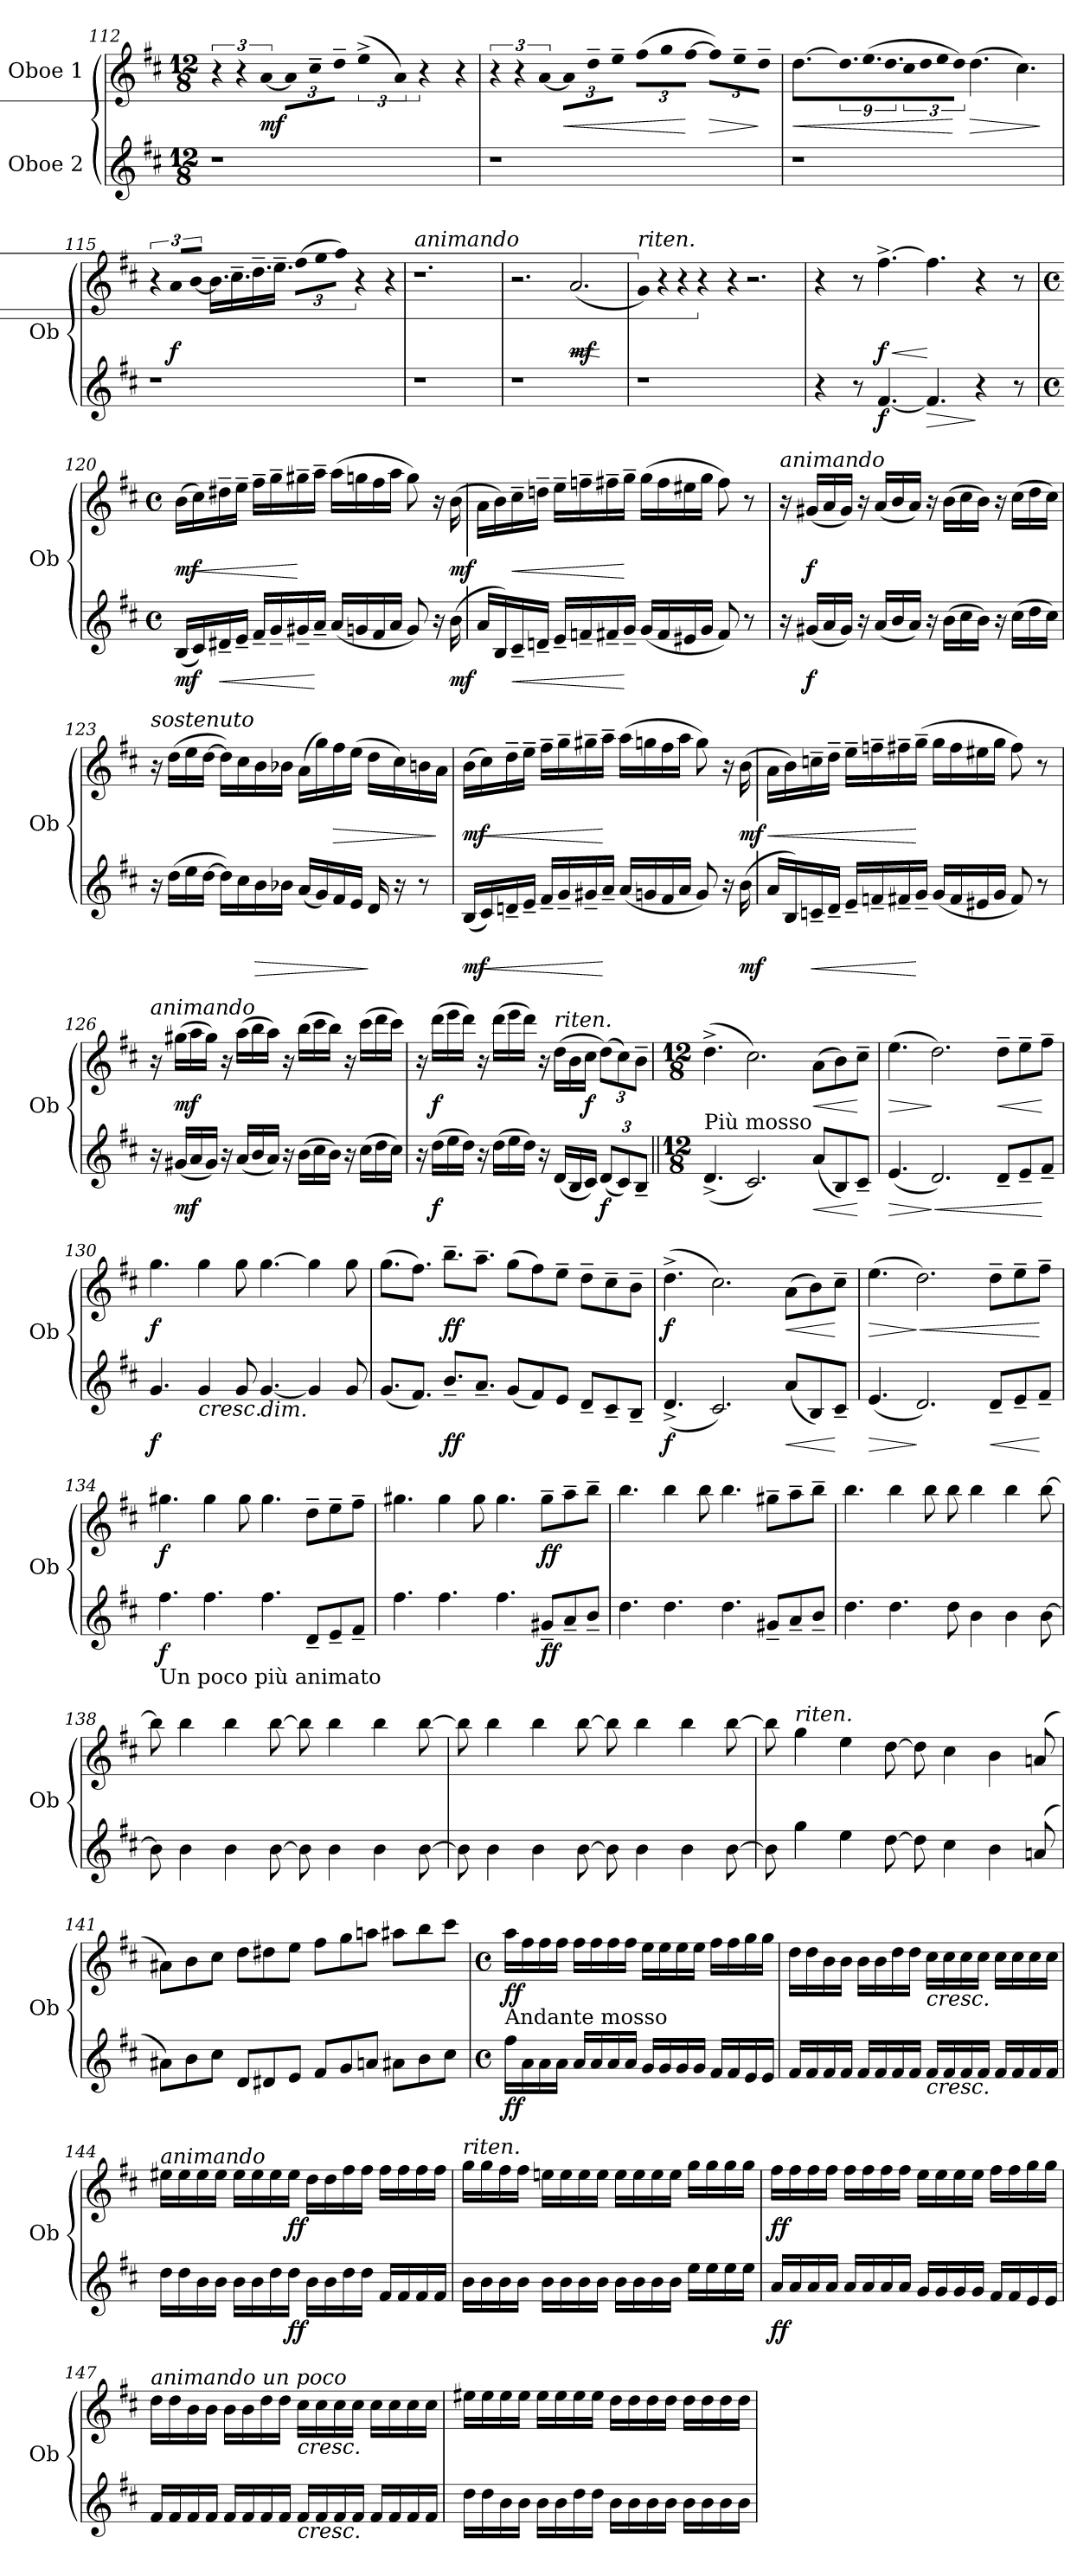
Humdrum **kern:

**kern	**dynam	**kern	**dynam
*part2	*part2	*part1	*part1
*staff2	*staff2	*staff1	*staff1
*I"Oboe 2	*	*I"Oboe 1	*
*I'Ob	*	*I'Ob	*
*clefG2	*	*clefG2	*
*k[f#c#]	*	*k[f#c#]	*
*M12/8	*	*M12/8	*
=112	=112	=112	=112
!	!	!LO:N:vis=8	!
1r	.	12r	.
!	!	!LO:N:vis=8	!
.	.	12r	.
!	!	!LO:N:vis=8	!
.	.	[12a/	mf
!	!	!LO:N:vis=8	!
.	.	12a\L]	.
!	!	!LO:N:vis=8	!
.	.	12cc#~\	.
!	!	!LO:N:vis=8	!
.	.	12dd~\J	.
!	!	!LO:N:vis=4	!
.	.	(6ee^\	.
!	!	!LO:N:vis=8	!
.	.	12a/)	.
!	!	!LO:N:vis=4	!
.	.	6r	.
!	!	!LO:N:vis=8	!
.	.	12r	.
=113	=113	=113	=113
!	!	!LO:N:vis=8	!
1r	.	12r	.
!	!	!LO:N:vis=8	!
.	.	12r	.
!	!	!LO:N:vis=8	!
.	.	[12a/	.
!	!	!LO:N:vis=8	!LO:HP:b
.	.	12a\L]	<
!	!	!LO:N:vis=8	!
.	.	12dd~\	.
!	!	!LO:N:vis=8	!
.	.	12ee~\J	.
!	!	!LO:N:vis=8	!
.	.	(12ff#\L	.
!	!	!LO:N:vis=8	!
.	.	12gg\	.
!	!	!LO:N:vis=8	!
.	.	[12ff#\J	[
!	!	!LO:N:vis=8	!LO:HP:b
.	.	12ff#\L])	>
!	!	!LO:N:vis=8	!
.	.	12ee~\	.
!	!	!LO:N:vis=8	!
.	.	12dd~\J	]
=114	=114	=114	=114
!	!	!LO:N:vis=4.	!LO:HP:b
1r	.	[4dd\	<
!	!	!LO:N:vis=32.	!
.	.	36dd\]	.
!	!	!LO:N:vis=32.	!
.	.	(36ee\	.
!	!	!LO:N:vis=32.	!
.	.	36dd\	.
!	!	!LO:N:vis=16	!
.	.	24cc#\	.
!	!	!LO:N:vis=16	!
.	.	24dd\	.
!	!	!LO:N:vis=16	!
.	.	24ee\	.
!	!	!LO:N:vis=16	!
.	.	24dd\JJ)	[
!	!	!LO:N:vis=4.	!LO:HP:b
.	.	(4dd\	>
!	!	!LO:N:vis=4.	!
.	.	4cc#\)	.
.	.	.	]
=115	=115	=115	=115
!	!	!LO:N:vis=8	!
1r	.	12r	.
!	!	!LO:N:vis=8	!
.	.	12a/L	f
!	!	!LO:N:vis=8	!
.	.	[12b/J	.
!	!	!LO:N:vis=16.	!
.	.	16b\LL]	.
!	!	!LO:N:vis=16.	!
.	.	16cc#~\	.
!	!	!LO:N:vis=16.	!
.	.	16dd~\	.
!	!	!LO:N:vis=16.	!
.	.	16ee~\JJ	.
!	!	!LO:N:vis=8	!
.	.	(12ff#\L	.
!	!	!LO:N:vis=8	!
.	.	12gg\	.
!	!	!LO:N:vis=8	!
.	.	12aa\J)	.
!	!	!LO:N:vis=4	!
.	.	6r	.
!	!	!LO:N:vis=8	!
.	.	12r	.
=116	=116	=116	=116
!	!	!LO:TX:a:i:t=animando	!
!	!	!LO:N:vis=1.	!
1r	.	1r	.
=117	=117	=117	=117
!	!	!LO:N:vis=2.	!
1r	.	2r	.
!	!	!LO:N:vis=2.	!LO:HP:b
.	.	(2a/	< mf
.	.	.	[
=118	=118	=118	=118
!	!	!LO:N:vis=8	!
1r	.	12g/)	.
!	!	!LO:N:vis=8	!
.	.	12r	.
!	!	!LO:N:vis=8	!
.	.	12r	.
!	!	!LO:N:vis=4	!
.	.	6r	.
!	!	!LO:N:vis=8	!
.	.	12r	.
!	!	!LO:N:vis=2.	!
.	.	2r	.
!	!	!LO:TX:a:i:t=riten.	!
=119	=119	=119	=119
4r	.	4r	.
8r	.	8r	.
!	!	!	!LO:HP:b
[4.f#/	f	[4.ff#^\	< f
!	!LO:HP:b	!	!
4.f#/]	>	4.ff#\]	[
4r	]	4r	.
8r	.	8r	.
=120	=120	=120	=120
*M4/4	*	*M4/4	*
*met(c)	*	*met(c)	*
(16B/LL	mf	(16b\LL	mf
!	!	!	!LO:HP:b
16c#/)	.	16cc#\)	<
!	!LO:HP:b	!	!
16d#X~/	<	16dd#X~\	.
16e~/JJ	.	16ee~\JJ	.
16f#~/LL	.	16ff#~\LL	.
16g~/	.	16gg~\	.
16g#X~/	.	16gg#X~\	[
16a~/JJ	[	16aa~\JJ	.
(16a/LL	.	(16aa\LL	.
16gn/	.	16ggn\	.
16f#/	.	16ff#\	.
16a/JJ	.	16aa\JJ	.
8g/)	.	8gg\)	.
16r	.	16r	.
(16b\	mf	(16b\	mf
=121	=121	=121	=121
16a/LL	.	16a\LL	.
16B/)	.	16b\)	.
!	!LO:HP:b	!	!LO:HP:b
16c#~/	<	16cc#~\	<
16dn~/JJ	.	16ddn~\JJ	.
16e~/LL	.	16ee~\LL	.
16fn~/	.	16ffn~\	.
16f#X~/	.	16ff#X~\	.
16g~/JJ	[	16gg~\JJ	[
(16g/LL	.	(16gg\LL	.
16f#/	.	16ff#\	.
16e#X/	.	16ee#X\	.
16g/JJ	.	16gg\JJ	.
8f#/)	.	8ff#\)	.
8r	.	8r	.
=122	=122	=122	=122
!	!	!LO:TX:a:i:t=animando	!
16r	.	16r	.
(16g#X/LL	f	(16g#X/LL	f
16a/	.	16a/	.
16g#/JJ)	.	16g#/JJ)	.
16r	.	16r	.
(16a/LL	.	(16a/LL	.
16b/	.	16b/	.
16a/JJ)	.	16a/JJ)	.
16r	.	16r	.
(16b\LL	.	(16b\LL	.
16cc#\	.	16cc#\	.
16b\JJ)	.	16b\JJ)	.
16r	.	16r	.
(16cc#\LL	.	(16cc#\LL	.
16dd\	.	16dd\	.
16cc#\JJ)	.	16cc#\JJ)	.
=123	=123	=123	=123
!	!	!LO:TX:a:i:t=sostenuto	!
16r	.	16r	.
(16dd\LL	.	(16dd\LL	.
16ee\	.	16ee\	.
[16dd\JJ	.	[16dd\JJ	.
16dd\LL])	.	16dd\LL])	.
16cc#\	.	16cc#\	.
!	!LO:HP:b	!	!
16b\	>	16b\	.
16b-X\JJ	.	16b-X\JJ	.
(16a/LL	.	(16a\LL	.
16g/)	.	16gg\)	.
!	!	!	!LO:HP:b
16f#/	.	16ff#\	>
16e/JJ	.	(16ee\JJ	.
16d/	]	16dd\LL	.
16r	.	16cc#\)	.
8r	.	16bn\	.
.	.	16a\JJ	]
=124	=124	=124	=124
(16B/LL	mf	(16b\LL	mf
!	!LO:HP:b	!	!LO:HP:b
16c#/)	<	16cc#\)	<
16dn~/	.	16dd~\	.
16e~/JJ	.	16ee~\JJ	.
16f#~/LL	.	16ff#~\LL	.
16g~/	.	16gg~\	.
16g#X~/	.	16gg#X~\	.
16a~/JJ	[	16aa~\JJ	[
(16a/LL	.	(16aa\LL	.
16gn/	.	16ggn\	.
16f#/	.	16ff#\	.
16a/JJ	.	16aa\JJ	.
8g/)	.	8gg\)	.
16r	.	16r	.
(16b\	mf	(16b\	mf
=125	=125	=125	=125
!	!	!	!LO:HP:b
16a/LL	.	16a\LL	<
16B/)	.	16b\)	.
!	!LO:HP:b	!	!
16cn~/	<	16ccn~\	.
16d~/JJ	.	16dd~\JJ	.
16e~/LL	.	16ee~\LL	.
16fn~/	.	16ffn~\	.
16f#X~/	.	16ff#X~\	.
16g~/JJ	[	(16gg~\JJ	[
(16g/LL	.	16gg\LL	.
16f#/	.	16ff#\	.
16e#X/	.	16ee#X\	.
16g/JJ	.	16gg\JJ	.
8f#/)	.	8ff#\)	.
8r	.	8r	.
=126	=126	=126	=126
!	!	!LO:TX:a:i:t=animando	!
16r	.	16r	.
(16g#X/LL	mf	(16gg#X\LL	mf
16a/	.	16aa\	.
16g#/JJ)	.	16gg#\JJ)	.
16r	.	16r	.
(16a/LL	.	(16aa\LL	.
16b/	.	16bb\	.
16a/JJ)	.	16aa\JJ)	.
16r	.	16r	.
(16b\LL	.	(16bb\LL	.
16cc#\	.	16ccc#\	.
16b\JJ)	.	16bb\JJ)	.
16r	.	16r	.
(16cc#\LL	.	(16ccc#\LL	.
16dd\	.	16ddd\	.
16cc#\JJ)	.	16ccc#\JJ)	.
=127	=127	=127	=127
16r	.	16r	.
(16dd\LL	f	(16ddd\LL	f
16ee\	.	16eee\	.
16dd\JJ)	.	16ddd\JJ)	.
16r	.	16r	.
(16dd\LL	.	(16ddd\LL	.
16ee\	.	16eee\	.
16dd\JJ)	.	16ddd\JJ)	.
16r	.	16r	.
!	!	!LO:TX:a:i:t=riten.	!
(16d/LL	.	(16dd\LL	.
16B/	.	16b\	.
16c#/JJ)	.	16cc#\JJ	f
(12d/L	f	(12dd\L)	.
12c#/)	.	12cc#\)	.
12B~/J	.	12b~\J	.
=128||	=128	=128	=128
*M12/8	*	*M12/8	*
!LO:TX:t=Più mosso	!	!	!
(4.d^/	.	(4.dd^\	.
2.c#/)	.	2.cc#\)	.
!	!LO:HP:b	!	!LO:HP:b
(8a/L	<	(8a\L	<
8B/)	.	8b\)	.
8c#~/J	[	8cc#~\J	[
=129	=129	=129	=129
!	!LO:HP:b	!	!LO:HP:b
(4.e/	>	(4.ee\	>
!	!LO:HP:n=1:b	!	!
2.d/)	] <	2.dd\)	]
!	!	!	!LO:HP:b
8d~/L	.	8dd~\L	<
8e~/	.	8ee~\	.
8f#~/J	[	8ff#~\J	[
=130	=130	=130	=130
4.g/	f	4.gg\	f
!LO:TX:b:i:t=cresc.	!	!	!
4g/	.	4gg\	.
8g/	.	8gg\	.
!LO:TX:b:i:t=dim.	!	!	!
[4.g/	.	[4.gg\	.
4g/]	.	4gg\]	.
8g/	.	8gg\	.
=131	=131	=131	=131
(8.g/L	.	(8.gg\L	.
8.f#/J)	.	8.ff#\J)	.
8.b~/L	ff	8.bb~\L	ff
8.a~/J	.	8.aa~\J	.
(8g/L	.	(8gg\L	.
8f#/)	.	8ff#\)	.
8e/J	.	8ee~\J	.
8d~/L	.	8dd~\L	.
8c#~/	.	8cc#~\	.
8B~/J	.	8b~\J	.
=132	=132	=132	=132
(4.d^/	f	(4.dd^\	f
2.c#/)	.	2.cc#\)	.
!	!LO:HP:b	!	!LO:HP:b
(8a/L	<	(8a\L	<
8B/)	.	8b\)	.
8c#~/J	[	8cc#~\J	[
=133	=133	=133	=133
!	!LO:HP:b	!	!LO:HP:b
(4.e/	>	(4.ee\	>
!	!	!	!LO:HP:n=1:b
2.d/)	]	2.dd\)	] <
!	!LO:HP:b	!	!
8d~/L	<	8dd~\L	.
8e~/	.	8ee~\	.
8f#~/J	[	8ff#~\J	[
=134	=134	=134	=134
!LO:TX:b:t=Un poco più animato	!	!	!
4.ff#\	f	4.gg#X\	f
4.ff#\	.	4gg#\	.
.	.	8gg#\	.
4.ff#\	.	4.gg#\	.
8d~/L	.	8dd~\L	.
8e~/	.	8ee~\	.
8f#~/J	.	8ff#~\J	.
=135	=135	=135	=135
4.ff#\	.	4.gg#X\	.
4.ff#\	.	4gg#\	.
.	.	8gg#\	.
4.ff#\	.	4.gg#\	.
8g#X~/L	ff	8gg#~\L	ff
8a~/	.	8aa~\	.
8b~/J	.	8bb~\J	.
=136	=136	=136	=136
4.dd\	.	4.bb\	.
4.dd\	.	4bb\	.
.	.	8bb\	.
4.dd\	.	4.bb\	.
8g#X~/L	.	8gg#X~\L	.
8a~/	.	8aa~\	.
8b~/J	.	8bb~\J	.
=137	=137	=137	=137
4.dd\	.	4.bb\	.
4.dd\	.	4bb\	.
.	.	8bb\	.
8dd\	.	8bb\	.
4b\	.	4bb\	.
4b\	.	4bb\	.
[8b\	.	[8bb\	.
=138	=138	=138	=138
8b\]	.	8bb\]	.
4b\	.	4bb\	.
4b\	.	4bb\	.
[8b\	.	[8bb\	.
8b\]	.	8bb\]	.
4b\	.	4bb\	.
4b\	.	4bb\	.
[8b\	.	[8bb\	.
=139	=139	=139	=139
8b\]	.	8bb\]	.
4b\	.	4bb\	.
4b\	.	4bb\	.
[8b\	.	[8bb\	.
8b\]	.	8bb\]	.
4b\	.	4bb\	.
4b\	.	4bb\	.
[8b\	.	[8bb\	.
=140	=140	=140	=140
8b\]	.	8bb\]	.
!	!	!LO:TX:a:i:t=riten.	!
4gg\	.	4gg\	.
4ee\	.	4ee\	.
[8dd\	.	[8dd\	.
8dd\]	.	8dd\]	.
4cc#\	.	4cc#\	.
4b\	.	4b\	.
(8an/	.	(8an/	.
=141	=141	=141	=141
8a#X\L)	.	8a#X\L)	.
8b\	.	8b\	.
8cc#\J	.	8cc#\J	.
8d/L	.	8dd\L	.
8d#X/	.	8dd#X\	.
8e/J	.	8ee\J	.
8f#/L	.	8ff#\L	.
8g/	.	8gg\	.
8an/J	.	8aan\J	.
8a#X\L	.	8aa#X\L	.
8b\	.	8bb\	.
8cc#\J	.	8ccc#\J	.
=142	=142	=142	=142
*M4/4	*	*M4/4	*
*met(c)	*	*met(c)	*
*MM72	*	*	*
!LO:TX:t=Andante mosso	!	!	!
16ff#\LL	ff	16aa\LL	ff
16a\	.	16ff#\	.
16a\	.	16ff#\	.
16a\JJ	.	16ff#\JJ	.
16a/LL	.	16ff#\LL	.
16a/	.	16ff#\	.
16a/	.	16ff#\	.
16a/JJ	.	16ff#\JJ	.
16g/LL	.	16ee\LL	.
16g/	.	16ee\	.
16g/	.	16ee\	.
16g/JJ	.	16ee\JJ	.
16f#/LL	.	16ff#\LL	.
16f#/	.	16ff#\	.
16e/	.	16gg\	.
16e/JJ	.	16gg\JJ	.
=143	=143	=143	=143
16f#/LL	.	16dd\LL	.
16f#/	.	16dd\	.
16f#/	.	16b\	.
16f#/JJ	.	16b\JJ	.
16f#/LL	.	16b\LL	.
16f#/	.	16b\	.
16f#/	.	16dd\	.
16f#/JJ	.	16dd\JJ	.
!	!	!LO:TX:b:i:t=cresc.	!
!LO:TX:b:i:t=cresc.	!	!	!
16f#/LL	.	16cc#\LL	.
16f#/	.	16cc#\	.
16f#/	.	16cc#\	.
16f#/JJ	.	16cc#\JJ	.
16f#/LL	.	16cc#\LL	.
16f#/	.	16cc#\	.
16f#/	.	16cc#\	.
16f#/JJ	.	16cc#\JJ	.
=144	=144	=144	=144
!	!	!LO:TX:a:i:t=animando	!
16dd\LL	.	16ee#X\LL	.
16dd\	.	16ee#\	.
16b\	.	16ee#\	.
16b\JJ	.	16ee#\JJ	.
16b\LL	.	16ee#\LL	.
16b\	.	16ee#\	.
16dd\	.	16ee#\	.
16dd\JJ	ff	16ee#\JJ	ff
16b\LL	.	16dd\LL	.
16b\	.	16dd\	.
16dd\	.	16ff#\	.
16dd\JJ	.	16ff#\JJ	.
16f#/LL	.	16ff#\LL	.
16f#/	.	16ff#\	.
16f#/	.	16ff#\	.
16f#/JJ	.	16ff#\JJ	.
=145	=145	=145	=145
16b\LL	.	16gg\LL	.
16b\	.	16gg\	.
16b\	.	16ff#\	.
16b\JJ	.	16ff#\JJ	.
16b\LL	.	16een\LL	.
16b\	.	16ee\	.
16b\	.	16ee\	.
16b\JJ	.	16ee\JJ	.
16b\LL	.	16ee\LL	.
16b\	.	16ee\	.
16b\	.	16ee\	.
16b\JJ	.	16ee\JJ	.
16ee\LL	.	16gg\LL	.
16ee\	.	16gg\	.
16ee\	.	16gg\	.
16ee\JJ	.	16gg\JJ	.
!	!	!LO:TX:a:i:t=riten.	!
=146	=146	=146	=146
16a/LL	ff	16ff#\LL	ff
16a/	.	16ff#\	.
16a/	.	16ff#\	.
16a/JJ	.	16ff#\JJ	.
16a/LL	.	16ff#\LL	.
16a/	.	16ff#\	.
16a/	.	16ff#\	.
16a/JJ	.	16ff#\JJ	.
16g/LL	.	16ee\LL	.
16g/	.	16ee\	.
16g/	.	16ee\	.
16g/JJ	.	16ee\JJ	.
16f#/LL	.	16ff#\LL	.
16f#/	.	16ff#\	.
16e/	.	16gg\	.
16e/JJ	.	16gg\JJ	.
=147	=147	=147	=147
!	!	!LO:TX:a:i:t=animando un poco	!
16f#/LL	.	16dd\LL	.
16f#/	.	16dd\	.
16f#/	.	16b\	.
16f#/JJ	.	16b\JJ	.
16f#/LL	.	16b\LL	.
16f#/	.	16b\	.
16f#/	.	16dd\	.
16f#/JJ	.	16dd\JJ	.
!	!	!LO:TX:b:i:t=cresc.	!
!LO:TX:b:i:t=cresc.	!	!	!
16f#/LL	.	16cc#\LL	.
16f#/	.	16cc#\	.
16f#/	.	16cc#\	.
16f#/JJ	.	16cc#\JJ	.
16f#/LL	.	16cc#\LL	.
16f#/	.	16cc#\	.
16f#/	.	16cc#\	.
16f#/JJ	.	16cc#\JJ	.
=148	=148	=148	=148
16dd\LL	.	16ee#X\LL	.
16dd\	.	16ee#\	.
16b\	.	16ee#\	.
16b\JJ	.	16ee#\JJ	.
16b\LL	.	16ee#\LL	.
16b\	.	16ee#\	.
16dd\	.	16ee#\	.
16dd\JJ	.	16ee#\JJ	.
16b\LL	.	16dd\LL	.
16b\	.	16dd\	.
16b\	.	16dd\	.
16b\JJ	.	16dd\JJ	.
16b\LL	.	16dd\LL	.
16b\	.	16dd\	.
16b\	.	16dd\	.
16b\JJ	.	16dd\JJ	.
=	=	=	=
*-	*-	*-	*-
